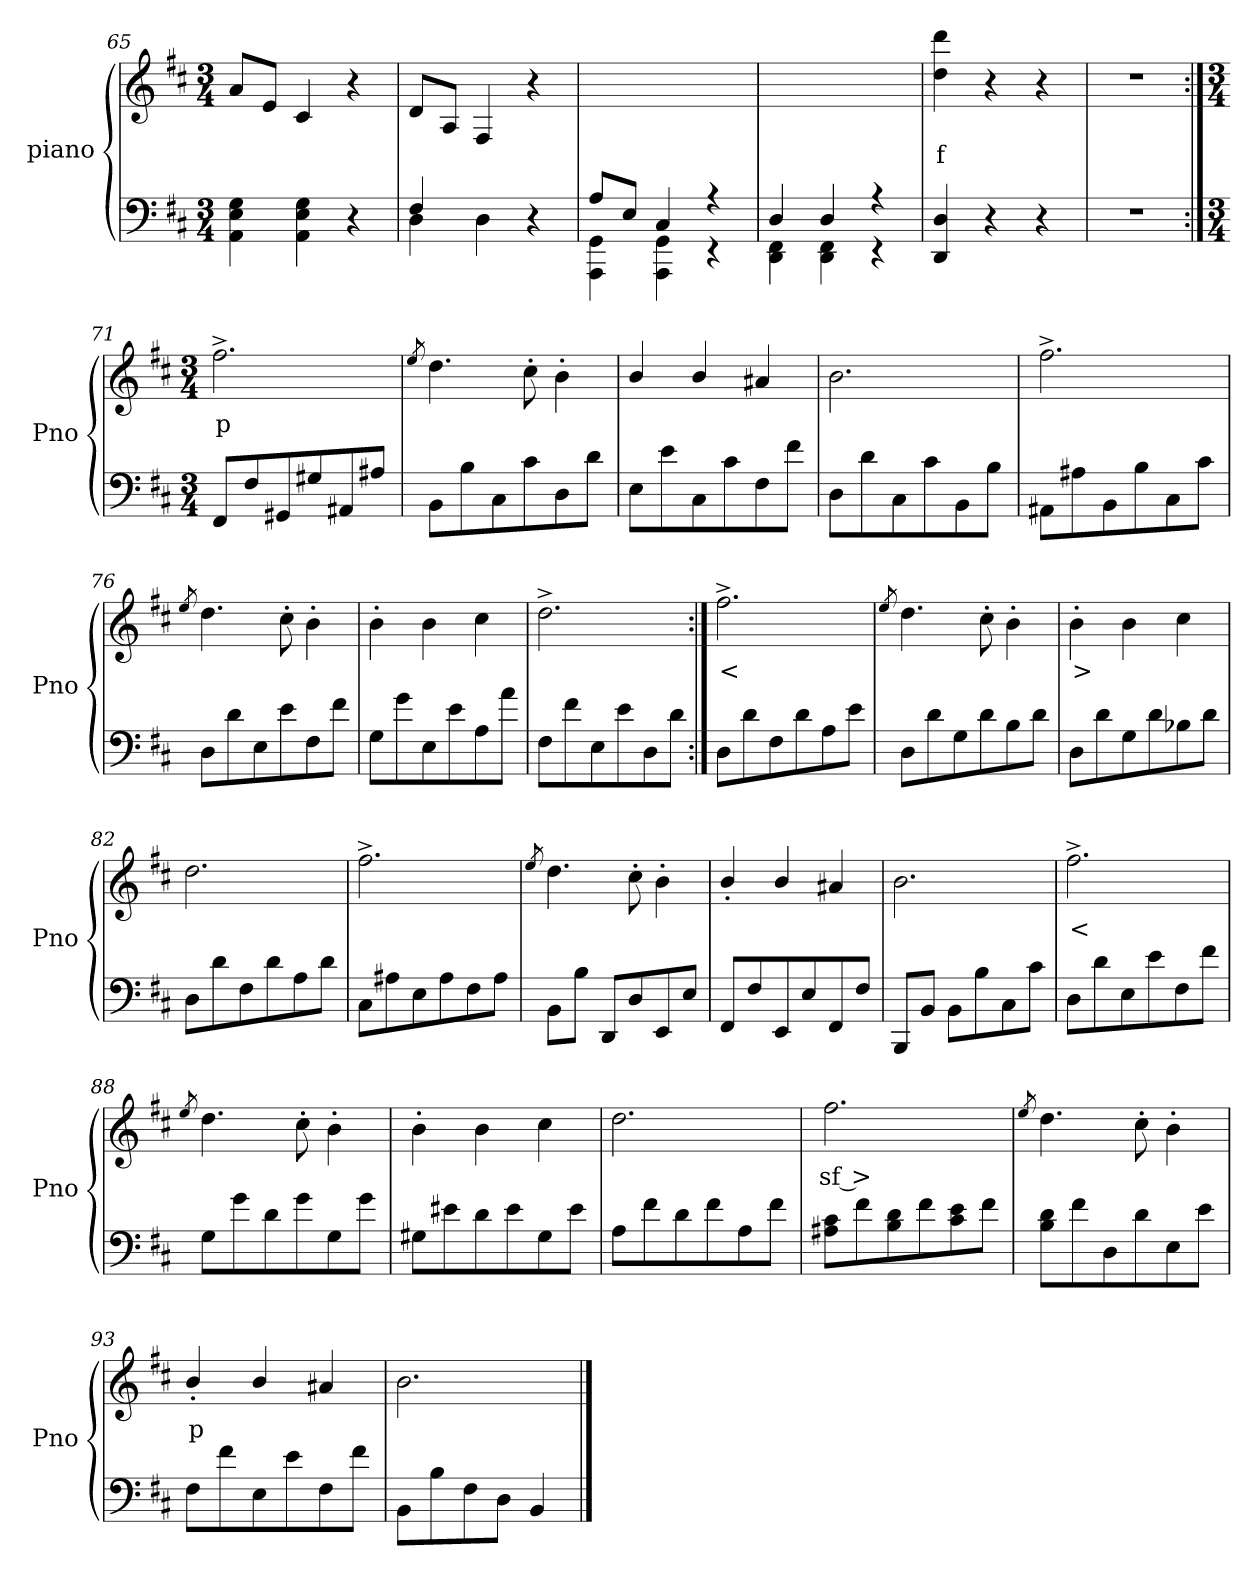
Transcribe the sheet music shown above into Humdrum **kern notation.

**kern	**kern	**text
*part2	*part1	*part1
*staff2	*staff1	*staff1
*I"piano	*I"piano	*
*I'Pno	*I'Pno	*
!!LO:LB:g=z
*clefF4	*clefG2	*
*k[f#c#]	*k[f#c#]	*
*D:	*D:	*
*M3/4	*M3/4	*
=65	=65	=65
4AA\ 4E\ 4G\	8a/L	.
.	8e/J	.
4AA\ 4E\ 4G\	4c#/	.
4r	4r	.
=66	=66	=66
*^	*	*
4F#/	4D\	8d/L	.
.	.	8A/J	.
2ryy	4D\	4F#/	.
.	4r	4r	.
=67	=67	=67	=67
8A/L	4AAA\ 4GG\	2.ryy	.
8E/J	.	.	.
4C#/	4AAA\ 4GG\	.	.
4r	4r	.	.
=68	=68	=68	=68
4D/	4DD\ 4FF#\	2.ryy	.
4D/	4DD\ 4FF#\	.	.
4r	4r	.	.
*v	*v	*	*
=69	=69	=69
4DD/ 4D/	4dd\ 4ddd\	f
4r	4r	.
4r	4r	.
=70	=70	=70
2.r	2.r	.
=71:|!	=71:|!	=71:|!
*M3/4	*M3/4	*
8FF#/L	2.ff#^\	p
8F#/	.	.
8GG#X/	.	.
8G#X/	.	.
8AA#X/	.	.
8A#X/J	.	.
=72	=72	=72
.	8qee/	.
8BB\L	4.dd\	.
8B\	.	.
8C#\	.	.
8c#\	8cc#'\	.
8D\	4b'\	.
8d\J	.	.
!!LO:LB:g=z
=73	=73	=73
8E\L	4b/	.
8e\	.	.
8C#\	4b/	.
8c#\	.	.
8F#\	4a#X/	.
8f#\J	.	.
=74	=74	=74
8D\L	2.b\	.
8d\	.	.
8C#\	.	.
8c#\	.	.
8BB\	.	.
8B\J	.	.
=75	=75	=75
8AA#X\L	2.ff#^\	.
8A#X\	.	.
8BB\	.	.
8B\	.	.
8C#\	.	.
8c#\J	.	.
=76	=76	=76
.	8qee/	.
8D\L	4.dd\	.
8d\	.	.
8E\	.	.
8e\	8cc#'\	.
8F#\	4b'\	.
8f#\J	.	.
=77	=77	=77
8G\L	4b'\	.
8g\	.	.
8E\	4b\	.
8e\	.	.
8A\	4cc#\	.
8a\J	.	.
=78	=78	=78
8F#\L	2.dd^\	.
8f#\	.	.
8E\	.	.
8e\	.	.
8D\	.	.
8d\J	.	.
=79:|!	=79:|!	=79:|!
8D\L	2.ff#^\	<
8d\	.	.
8F#\	.	.
8d\	.	.
8A\	.	.
8e\J	.	.
!!LO:LB:g=z
=80	=80	=80
.	8qee/	.
8D\L	4.dd\	.
8d\	.	.
8G\	.	.
8d\	8cc#'\	.
8B\	4b'\	.
8d\J	.	.
=81	=81	=81
8D\L	4b'\	>
8d\	.	.
8G\	4b\	.
8d\	.	.
8B-X\	4cc#\	.
8d\J	.	.
=82	=82	=82
8D\L	2.dd\	.
8d\	.	.
8F#\	.	.
8d\	.	.
8A\	.	.
8d\J	.	.
=83	=83	=83
8C#\L	2.ff#^\	.
8A#X\	.	.
8E\	.	.
8A#\	.	.
8F#\	.	.
8A#\J	.	.
=84	=84	=84
.	8qee/	.
8BB\L	4.dd\	.
8B\J	.	.
8DD/L	.	.
8D/	8cc#'\	.
8EE/	4b'\	.
8E/J	.	.
=85	=85	=85
8FF#/L	4b'/	.
8F#/	.	.
8EE/	4b/	.
8E/	.	.
8FF#/	4a#X/	.
8F#/J	.	.
=86	=86	=86
8BBB/L	2.b\	.
8BB/J	.	.
8BB\L	.	.
8B\	.	.
8C#\	.	.
8c#\J	.	.
!!LO:LB:g=z
=87	=87	=87
8D\L	2.ff#^\	<
8d\	.	.
8E\	.	.
8e\	.	.
8F#\	.	.
8f#\J	.	.
=88	=88	=88
.	8qee/	.
8G\L	4.dd\	.
8g\	.	.
8d\	.	.
8g\	8cc#'\	.
8G\	4b'\	.
8g\J	.	.
=89	=89	=89
8G#X\L	4b'\	.
8e#X\	.	.
8d\	4b\	.
8e#\	.	.
8G#\	4cc#\	.
8e#\J	.	.
=90	=90	=90
8A\L	2.dd\	.
8f#\	.	.
8d\	.	.
8f#\	.	.
8A\	.	.
8f#\J	.	.
=91	=91	=91
8A#X\ 8c#\L	2.ff#\	sf >
8f#\	.	.
8B\ 8d\	.	.
8f#\	.	.
8c#\ 8e\	.	.
8f#\J	.	.
=92	=92	=92
.	8qee/	.
8B\ 8d\L	4.dd\	.
8f#\	.	.
8D\	.	.
8d\	8cc#'\	.
8E\	4b'\	.
8e\J	.	.
!!LO:LB:g=z
=93	=93	=93
8F#\L	4b'/	p
8f#\	.	.
8E\	4b/	.
8e\	.	.
8F#\	4a#X/	.
8f#\J	.	.
=94	=94	=94
8BB\L	2.b\	.
8B\	.	.
8F#\	.	.
8D\J	.	.
4BB/	.	.
==	==	==
*-	*-	*-
